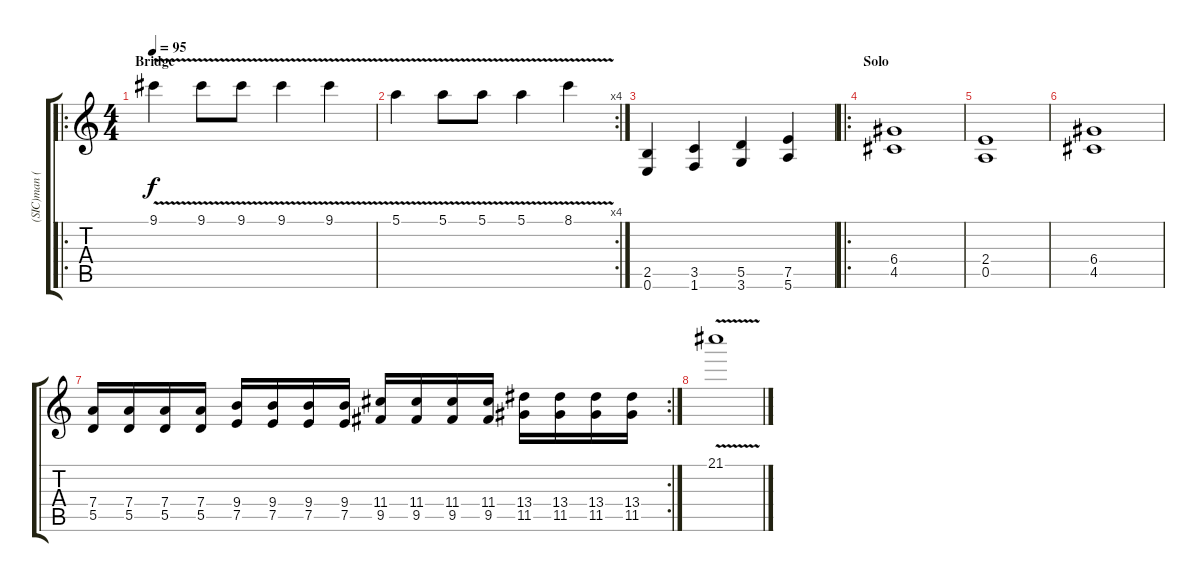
\track ("(SIC)man (Kim/RYTHM)" "(SIC)man (") {instrument distortionguitar}
\staff {score tabs}
\tuning (E4 B3 G3 D3 A2 E2) {hide}
\ro
\ts (4 4)
\section ("" "Bridge")
\tempo 95
\clef g2
\ks c
9.1{v}.4{dy f} 9.1{v}.8 9.1{v}.8 9.1{v}.4 9.1{v}.4 |
\rc 4
5.1{v}.4 5.1{v}.8 5.1{v}.8 5.1{v}.4 8.1{v}.4 |
(2.5 0.6).4 (3.5 1.6).4 (5.5 3.6).4 (7.5 5.6).4 |
\ro
\section ("" "Solo")
(6.4 4.5).1 |
(2.4 0.5).1 |
(6.4 4.5).1 |
\rc 2
(7.4 5.5).16 (7.4 5.5).16 (7.4 5.5).16 (7.4 5.5).16 (9.4 7.5).16 (9.4 7.5).16 (9.4 7.5).16 (9.4 7.5).16 (11.4 9.5).16 (11.4 9.5).16 (11.4 9.5).16 (11.4 9.5).16 (13.4 11.5).16 (13.4 11.5).16 (13.4 11.5).16 (13.4 11.5).16 |
21.1{v}.1
